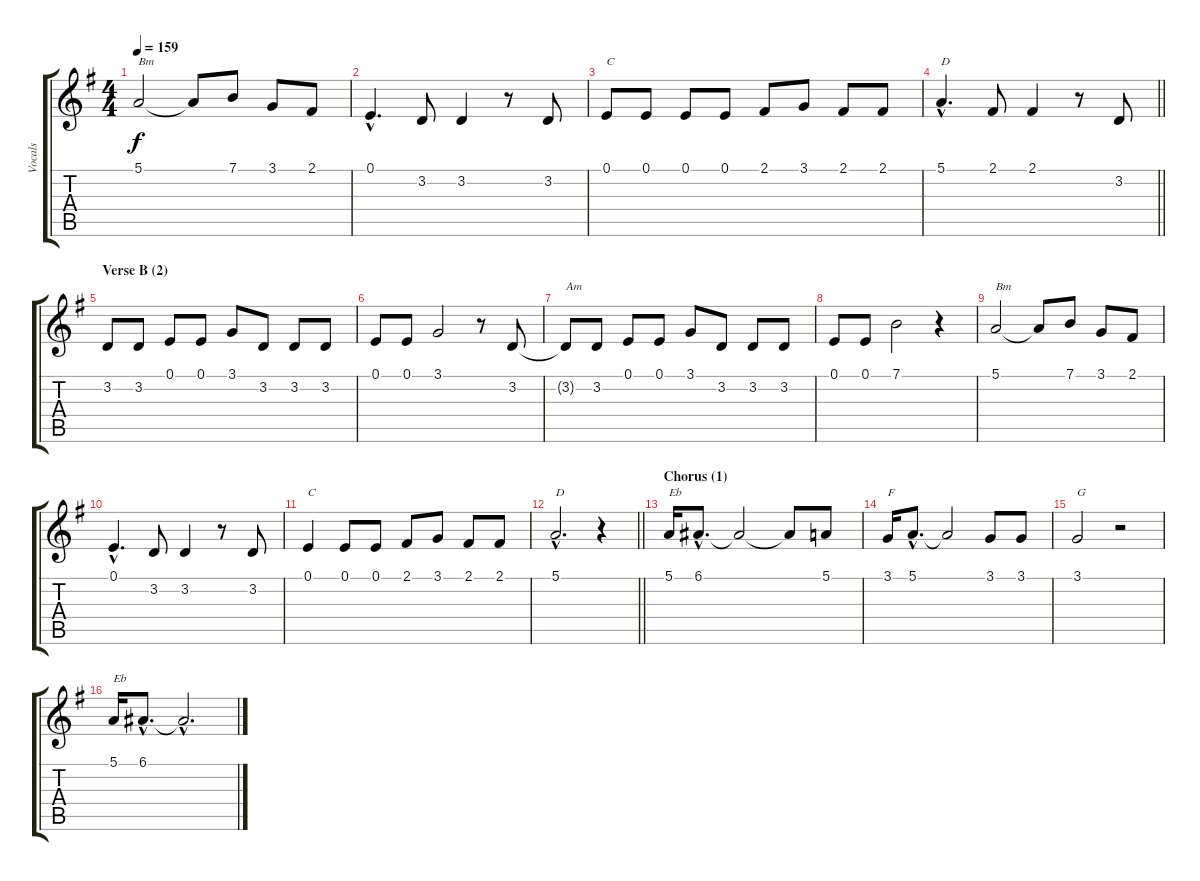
\track ("Vocals" "Vocals") {instrument sopranosax}
\staff {score tabs}
\tuning (E4 B3 G3 D3 A2 E2) {hide}
\ts (4 4)
\tempo 159
\clef g2
\ks g
5.1.2{txt "Bm" dy f} 5.1{t}.8 7.1.8 3.1.8 2.1.8 |
0.1{hac}.4{d} 3.2.8 3.2.4 r.8 3.2.8 |
0.1.8{txt "C"} 0.1.8 0.1.8 0.1.8 2.1.8 3.1.8 2.1.8 2.1.8 |
\barLineRight lightlight
5.1{hac}.4{d txt "D"} 2.1.8 2.1.4 r.8 3.2.8 |
\section ("" "Verse B (2)")
3.2.8 3.2.8 0.1.8 0.1.8 3.1.8 3.2.8 3.2.8 3.2.8 |
0.1.8 0.1.8 3.1.2 r.8 3.2.8 |
3.2{t}.8{txt "Am"} 3.2.8 0.1.8 0.1.8 3.1.8 3.2.8 3.2.8 3.2.8 |
0.1.8 0.1.8 7.1.2 r.4 |
5.1.2{txt "Bm"} 5.1{t}.8 7.1.8 3.1.8 2.1.8 |
0.1{hac}.4{d} 3.2.8 3.2.4 r.8 3.2.8 |
0.1.4{txt "C"} 0.1.8 0.1.8 2.1.8 3.1.8 2.1.8 2.1.8 |
\barLineRight lightlight
5.1{hac}.2{d txt "D"} r.4 |
\section ("" "Chorus (1)")
5.1.16{txt "Eb"} 6.1{hac}.8{d} 6.1{t}.2 6.1{t}.8 5.1.8 |
3.1.16{txt "F"} 5.1{hac}.8{d} 5.1{t}.2 3.1.8 3.1.8 |
3.1.2{txt "G"} r.2 |
5.1.16{txt "Eb"} 6.1{hac}.8{d} 6.1{hac t}.2{d}
